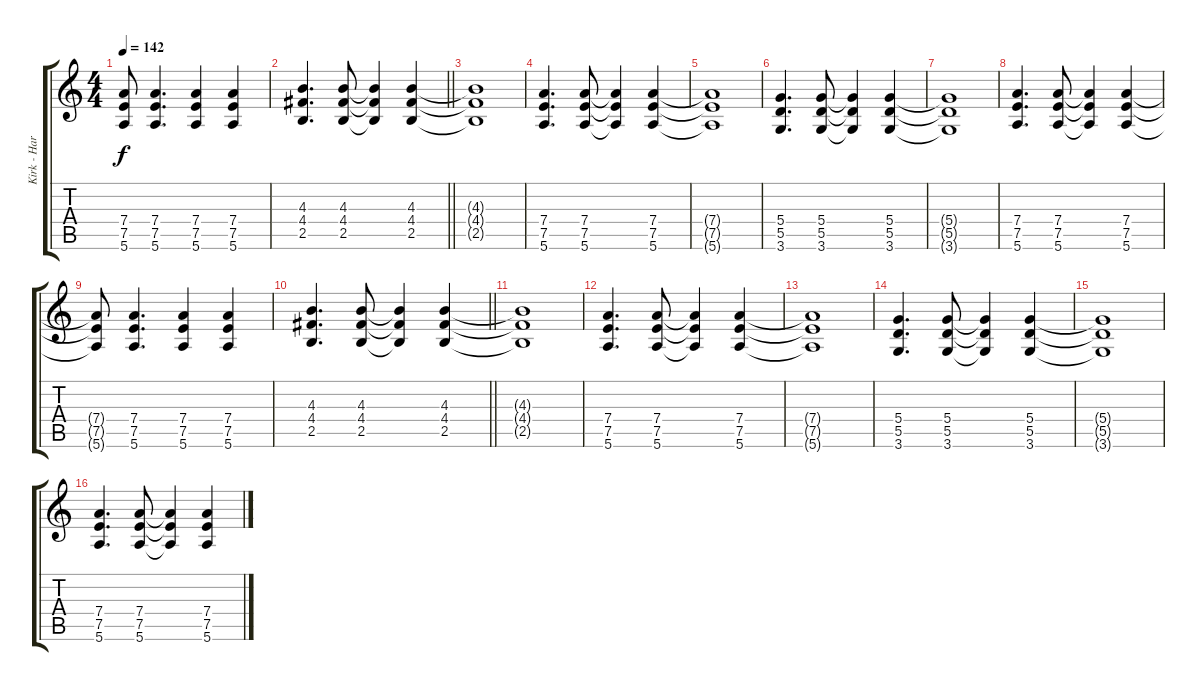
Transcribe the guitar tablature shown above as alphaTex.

\track ("Kirk - Harmonized Lead" "Kirk - Har") {instrument overdrivenguitar}
\staff {score tabs}
\tuning (E4 B3 G3 D3 A2 E2) {hide}
\ts (4 4)
\tempo 142
\clef g2
\ks c
(7.4{t} 7.5{t} 5.6{t}).8{dy f} (7.4 7.5 5.6).4{d} (7.4 7.5 5.6).4 (7.4 7.5 5.6).4 |
\barLineRight lightlight
(4.3 4.4 2.5).4{d} (4.3 4.4 2.5).8 (4.3{t} 4.4{t} 2.5{t}).4 (4.3 4.4 2.5).4 |
(4.3{t} 4.4{t} 2.5{t}).1 |
(7.4 7.5 5.6).4{d} (7.4 7.5 5.6).8 (7.4{t} 7.5{t} 5.6{t}).4 (7.4 7.5 5.6).4 |
(7.4{t} 7.5{t} 5.6{t}).1 |
(5.4 5.5 3.6).4{d} (5.4 5.5 3.6).8 (5.4{t} 5.5{t} 3.6{t}).4 (5.4 5.5 3.6).4 |
(5.4{t} 5.5{t} 3.6{t}).1 |
(7.4 7.5 5.6).4{d} (7.4 7.5 5.6).8 (7.4{t} 7.5{t} 5.6{t}).4 (7.4 7.5 5.6).4 |
(7.4{t} 7.5{t} 5.6{t}).8 (7.4 7.5 5.6).4{d} (7.4 7.5 5.6).4 (7.4 7.5 5.6).4 |
\barLineRight lightlight
(4.3 4.4 2.5).4{d} (4.3 4.4 2.5).8 (4.3{t} 4.4{t} 2.5{t}).4 (4.3 4.4 2.5).4 |
(4.3{t} 4.4{t} 2.5{t}).1 |
(7.4 7.5 5.6).4{d} (7.4 7.5 5.6).8 (7.4{t} 7.5{t} 5.6{t}).4 (7.4 7.5 5.6).4 |
(7.4{t} 7.5{t} 5.6{t}).1 |
(5.4 5.5 3.6).4{d} (5.4 5.5 3.6).8 (5.4{t} 5.5{t} 3.6{t}).4 (5.4 5.5 3.6).4 |
(5.4{t} 5.5{t} 3.6{t}).1 |
(7.4 7.5 5.6).4{d} (7.4 7.5 5.6).8 (7.4{t} 7.5{t} 5.6{t}).4 (7.4 7.5 5.6).4
